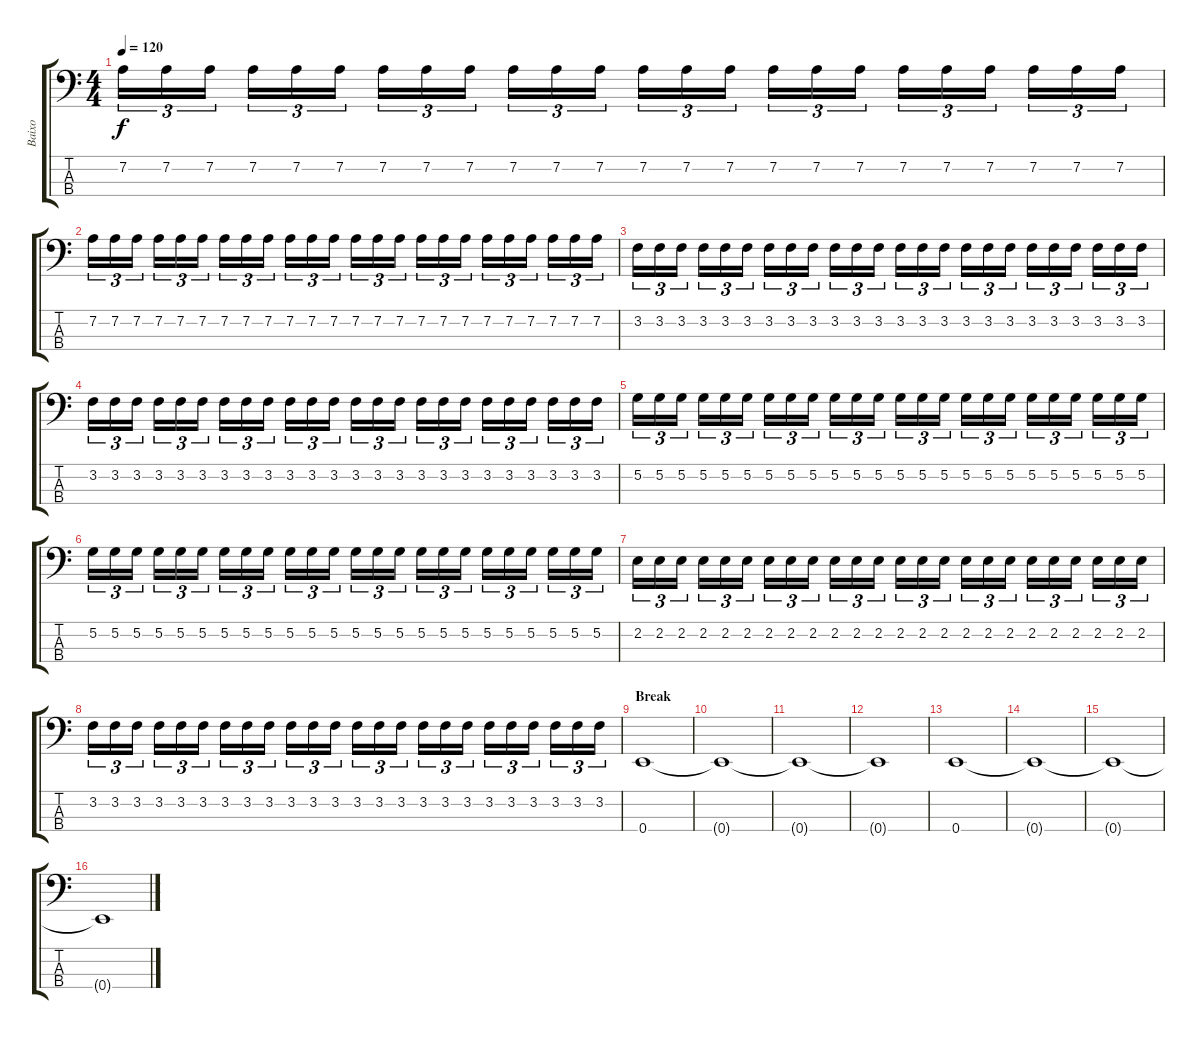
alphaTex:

\track ("Baixo" "Baixo") {instrument electricbassfinger}
\staff {score tabs}
\tuning (G2 D2 A1 E1) {hide}
\ts (4 4)
\tempo 120
\clef f4
\ks c
7.2.16{tu (3 2) dy f} 7.2.16{tu (3 2)} 7.2.16{tu (3 2)} 7.2.16{tu (3 2)} 7.2.16{tu (3 2)} 7.2.16{tu (3 2)} 7.2.16{tu (3 2)} 7.2.16{tu (3 2)} 7.2.16{tu (3 2)} 7.2.16{tu (3 2)} 7.2.16{tu (3 2)} 7.2.16{tu (3 2)} 7.2.16{tu (3 2)} 7.2.16{tu (3 2)} 7.2.16{tu (3 2)} 7.2.16{tu (3 2)} 7.2.16{tu (3 2)} 7.2.16{tu (3 2)} 7.2.16{tu (3 2)} 7.2.16{tu (3 2)} 7.2.16{tu (3 2)} 7.2.16{tu (3 2)} 7.2.16{tu (3 2)} 7.2.16{tu (3 2)} |
7.2.16{tu (3 2)} 7.2.16{tu (3 2)} 7.2.16{tu (3 2)} 7.2.16{tu (3 2)} 7.2.16{tu (3 2)} 7.2.16{tu (3 2)} 7.2.16{tu (3 2)} 7.2.16{tu (3 2)} 7.2.16{tu (3 2)} 7.2.16{tu (3 2)} 7.2.16{tu (3 2)} 7.2.16{tu (3 2)} 7.2.16{tu (3 2)} 7.2.16{tu (3 2)} 7.2.16{tu (3 2)} 7.2.16{tu (3 2)} 7.2.16{tu (3 2)} 7.2.16{tu (3 2)} 7.2.16{tu (3 2)} 7.2.16{tu (3 2)} 7.2.16{tu (3 2)} 7.2.16{tu (3 2)} 7.2.16{tu (3 2)} 7.2.16{tu (3 2)} |
3.2.16{tu (3 2)} 3.2.16{tu (3 2)} 3.2.16{tu (3 2)} 3.2.16{tu (3 2)} 3.2.16{tu (3 2)} 3.2.16{tu (3 2)} 3.2.16{tu (3 2)} 3.2.16{tu (3 2)} 3.2.16{tu (3 2)} 3.2.16{tu (3 2)} 3.2.16{tu (3 2)} 3.2.16{tu (3 2)} 3.2.16{tu (3 2)} 3.2.16{tu (3 2)} 3.2.16{tu (3 2)} 3.2.16{tu (3 2)} 3.2.16{tu (3 2)} 3.2.16{tu (3 2)} 3.2.16{tu (3 2)} 3.2.16{tu (3 2)} 3.2.16{tu (3 2)} 3.2.16{tu (3 2)} 3.2.16{tu (3 2)} 3.2.16{tu (3 2)} |
3.2.16{tu (3 2)} 3.2.16{tu (3 2)} 3.2.16{tu (3 2)} 3.2.16{tu (3 2)} 3.2.16{tu (3 2)} 3.2.16{tu (3 2)} 3.2.16{tu (3 2)} 3.2.16{tu (3 2)} 3.2.16{tu (3 2)} 3.2.16{tu (3 2)} 3.2.16{tu (3 2)} 3.2.16{tu (3 2)} 3.2.16{tu (3 2)} 3.2.16{tu (3 2)} 3.2.16{tu (3 2)} 3.2.16{tu (3 2)} 3.2.16{tu (3 2)} 3.2.16{tu (3 2)} 3.2.16{tu (3 2)} 3.2.16{tu (3 2)} 3.2.16{tu (3 2)} 3.2.16{tu (3 2)} 3.2.16{tu (3 2)} 3.2.16{tu (3 2)} |
5.2.16{tu (3 2)} 5.2.16{tu (3 2)} 5.2.16{tu (3 2)} 5.2.16{tu (3 2)} 5.2.16{tu (3 2)} 5.2.16{tu (3 2)} 5.2.16{tu (3 2)} 5.2.16{tu (3 2)} 5.2.16{tu (3 2)} 5.2.16{tu (3 2)} 5.2.16{tu (3 2)} 5.2.16{tu (3 2)} 5.2.16{tu (3 2)} 5.2.16{tu (3 2)} 5.2.16{tu (3 2)} 5.2.16{tu (3 2)} 5.2.16{tu (3 2)} 5.2.16{tu (3 2)} 5.2.16{tu (3 2)} 5.2.16{tu (3 2)} 5.2.16{tu (3 2)} 5.2.16{tu (3 2)} 5.2.16{tu (3 2)} 5.2.16{tu (3 2)} |
5.2.16{tu (3 2)} 5.2.16{tu (3 2)} 5.2.16{tu (3 2)} 5.2.16{tu (3 2)} 5.2.16{tu (3 2)} 5.2.16{tu (3 2)} 5.2.16{tu (3 2)} 5.2.16{tu (3 2)} 5.2.16{tu (3 2)} 5.2.16{tu (3 2)} 5.2.16{tu (3 2)} 5.2.16{tu (3 2)} 5.2.16{tu (3 2)} 5.2.16{tu (3 2)} 5.2.16{tu (3 2)} 5.2.16{tu (3 2)} 5.2.16{tu (3 2)} 5.2.16{tu (3 2)} 5.2.16{tu (3 2)} 5.2.16{tu (3 2)} 5.2.16{tu (3 2)} 5.2.16{tu (3 2)} 5.2.16{tu (3 2)} 5.2.16{tu (3 2)} |
2.2.16{tu (3 2)} 2.2.16{tu (3 2)} 2.2.16{tu (3 2)} 2.2.16{tu (3 2)} 2.2.16{tu (3 2)} 2.2.16{tu (3 2)} 2.2.16{tu (3 2)} 2.2.16{tu (3 2)} 2.2.16{tu (3 2)} 2.2.16{tu (3 2)} 2.2.16{tu (3 2)} 2.2.16{tu (3 2)} 2.2.16{tu (3 2)} 2.2.16{tu (3 2)} 2.2.16{tu (3 2)} 2.2.16{tu (3 2)} 2.2.16{tu (3 2)} 2.2.16{tu (3 2)} 2.2.16{tu (3 2)} 2.2.16{tu (3 2)} 2.2.16{tu (3 2)} 2.2.16{tu (3 2)} 2.2.16{tu (3 2)} 2.2.16{tu (3 2)} |
3.2.16{tu (3 2)} 3.2.16{tu (3 2)} 3.2.16{tu (3 2)} 3.2.16{tu (3 2)} 3.2.16{tu (3 2)} 3.2.16{tu (3 2)} 3.2.16{tu (3 2)} 3.2.16{tu (3 2)} 3.2.16{tu (3 2)} 3.2.16{tu (3 2)} 3.2.16{tu (3 2)} 3.2.16{tu (3 2)} 3.2.16{tu (3 2)} 3.2.16{tu (3 2)} 3.2.16{tu (3 2)} 3.2.16{tu (3 2)} 3.2.16{tu (3 2)} 3.2.16{tu (3 2)} 3.2.16{tu (3 2)} 3.2.16{tu (3 2)} 3.2.16{tu (3 2)} 3.2.16{tu (3 2)} 3.2.16{tu (3 2)} 3.2.16{tu (3 2)} |
\section ("" "Break")
0.4.1 |
0.4{t}.1 |
0.4{t}.1 |
0.4{t}.1 |
0.4.1 |
0.4{t}.1 |
0.4{t}.1 |
0.4{t}.1
